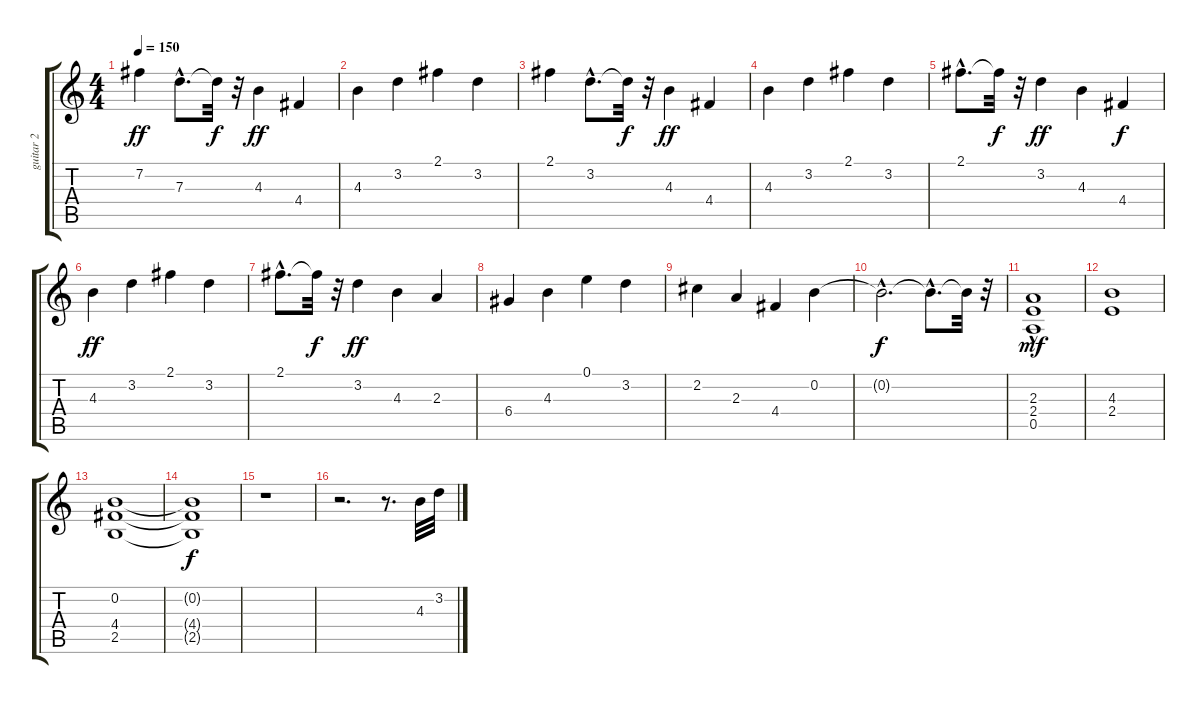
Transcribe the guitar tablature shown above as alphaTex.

\track ("guitar 2" "guitar 2") {instrument distortionguitar}
\staff {score tabs}
\tuning (E4 B3 G3 D3 A2 E2) {hide}
\ts (4 4)
\tempo 150
\clef g2
\ks c
7.2.4{dy ff} 7.3{hac}.8{d} 7.3{t}.32{dy f} r.32 4.3.4{dy ff} 4.4.4 |
4.3.4 3.2.4 2.1.4 3.2.4 |
2.1.4 3.2{hac}.8{d} 3.2{t}.32{dy f} r.32 4.3.4{dy ff} 4.4.4 |
4.3.4 3.2.4 2.1.4 3.2.4 |
2.1{hac}.8{d} 2.1{t}.32{dy f} r.32 3.2.4{dy ff} 4.3.4 4.4.4{dy f} |
4.3.4{dy ff} 3.2.4 2.1.4 3.2.4 |
2.1{hac}.8{d} 2.1{t}.32{dy f} r.32 3.2.4{dy ff} 4.3.4 2.3.4 |
6.4.4 4.3.4 0.1.4 3.2.4 |
2.2.4 2.3.4 4.4.4 0.2.4 |
0.2{hac t}.2{d dy f} 0.2{hac t}.8{d} 0.2{t}.32 r.32 |
(2.3 2.4{hac} 0.5).1{dy mf} |
(4.3 2.4).1 |
(0.2 4.4 2.5).1 |
(0.2{t} 4.4{t} 2.5{t}).1{dy f} |
r.1 |
r.2{d} r.8{d} 4.3.32 3.2.32
